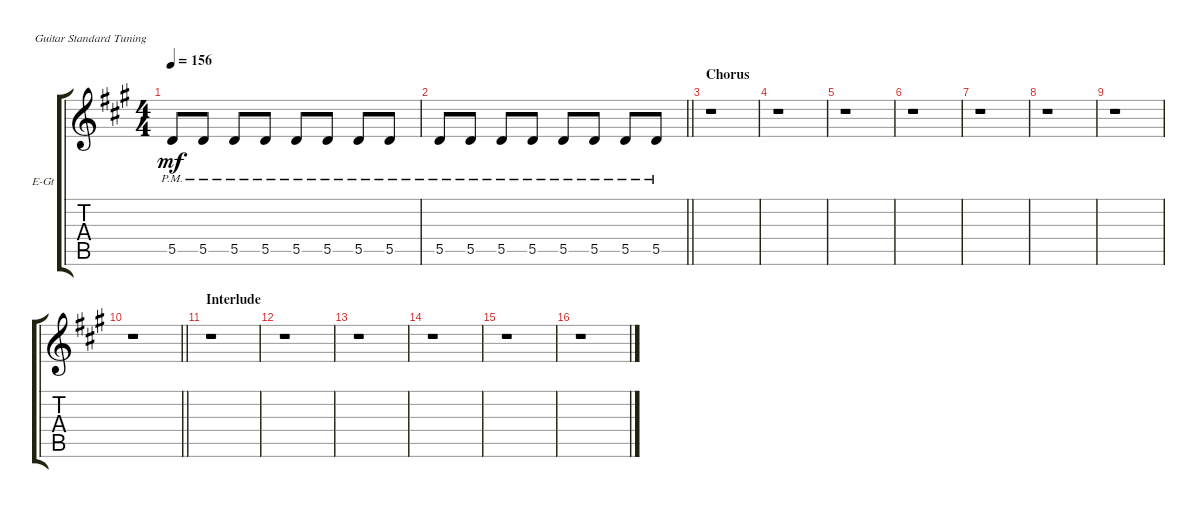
\defaultSystemsLayout 4
\bracketExtendMode groupsimilarinstruments
\firstSystemTrackNameOrientation horizontal
\otherSystemsTrackNameOrientation horizontal
\track ("Guitar 3" "E-Gt") {instrument distortionguitar}
\staff {score tabs}
\tuning (E4 B3 G3 D3 A2 E2)
\ts (4 4)
\tempo 156
\clef g2
\ks a
5.5{pm}.8{dy mf} 5.5{pm}.8 5.5{pm}.8 5.5{pm}.8 5.5{pm}.8 5.5{pm}.8 5.5{pm}.8 5.5{pm}.8 |
\barLineRight lightlight
5.5{pm}.8 5.5{pm}.8 5.5{pm}.8 5.5{pm}.8 5.5{pm}.8 5.5{pm}.8 5.5{pm}.8 5.5{pm}.8 |
\section ("" "Chorus")
r.1 |
r.1 |
r.1 |
r.1 |
r.1 |
r.1 |
r.1 |
\barLineRight lightlight
r.1 |
\section ("" "Interlude")
r.1 |
r.1 |
r.1 |
r.1 |
r.1 |
r.1
